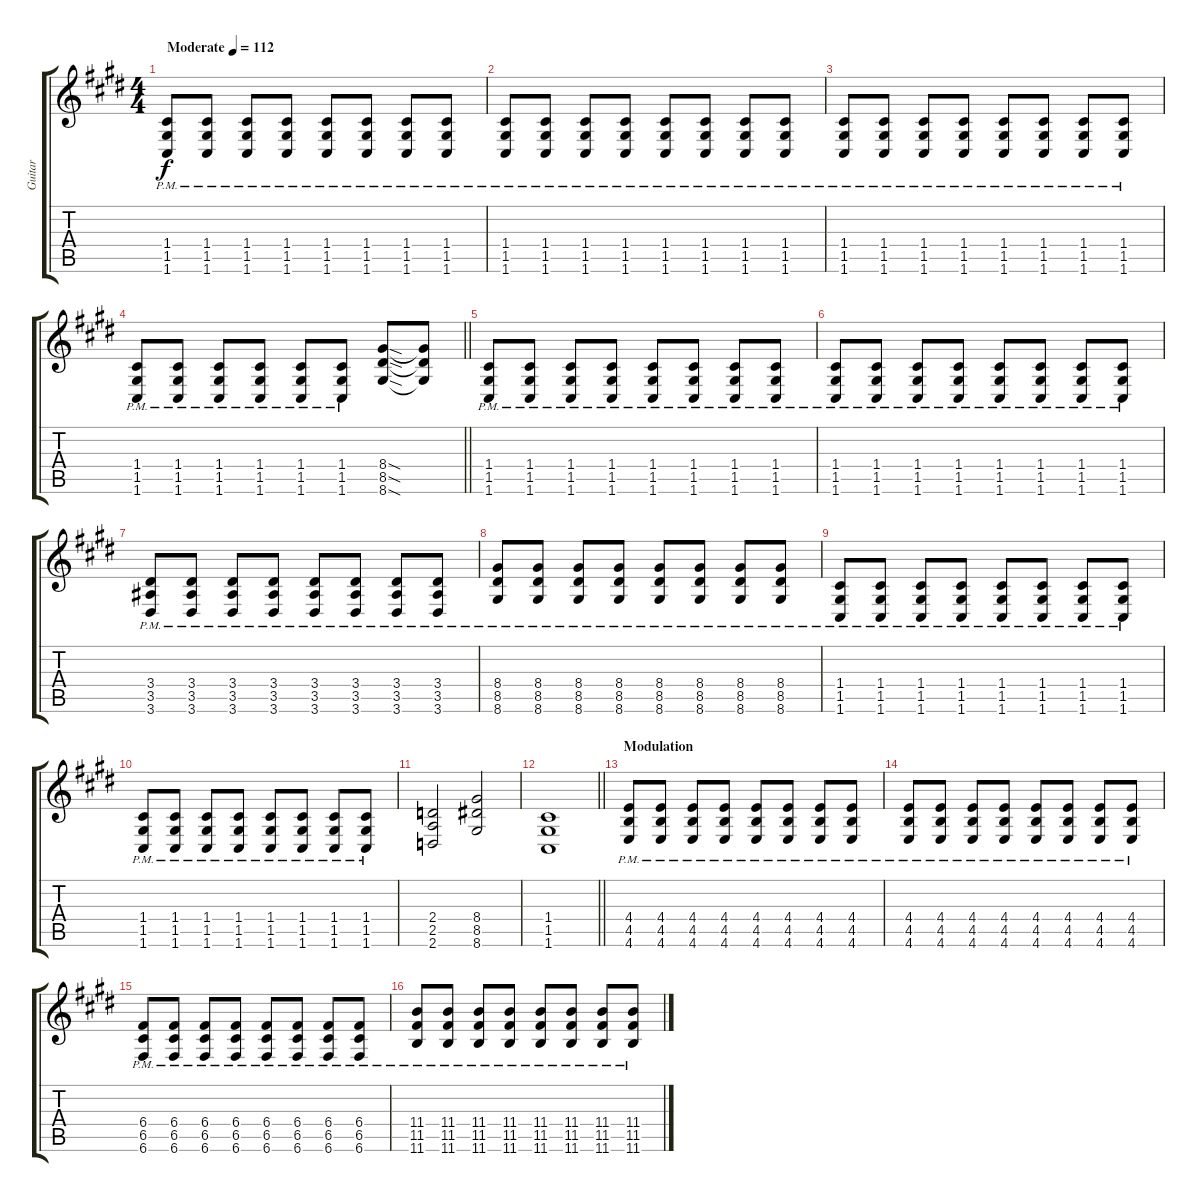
\track ("Guitar" "Guitar") {instrument distortionguitar}
\staff {score tabs}
\tuning (E4 C4 G3 C3 G2 C2) {hide}
\ts (4 4)
\section ("" "")
\tempo (112 "Moderate")
\clef g2
\ks c#minor
(1.4{pm} 1.5{pm} 1.6{pm}).8{dy f instrument distortionguitar} (1.4{pm} 1.5{pm} 1.6{pm}).8 (1.4{pm} 1.5{pm} 1.6{pm}).8 (1.4{pm} 1.5{pm} 1.6{pm}).8 (1.4{pm} 1.5{pm} 1.6{pm}).8 (1.4{pm} 1.5{pm} 1.6{pm}).8 (1.4{pm} 1.5{pm} 1.6{pm}).8 (1.4{pm} 1.5{pm} 1.6{pm}).8 |
(1.4{pm} 1.5{pm} 1.6{pm}).8 (1.4{pm} 1.5{pm} 1.6{pm}).8 (1.4{pm} 1.5{pm} 1.6{pm}).8 (1.4{pm} 1.5{pm} 1.6{pm}).8 (1.4{pm} 1.5{pm} 1.6{pm}).8 (1.4{pm} 1.5{pm} 1.6{pm}).8 (1.4{pm} 1.5{pm} 1.6{pm}).8 (1.4{pm} 1.5{pm} 1.6{pm}).8 |
(1.4{pm} 1.5{pm} 1.6{pm}).8 (1.4{pm} 1.5{pm} 1.6{pm}).8 (1.4{pm} 1.5{pm} 1.6{pm}).8 (1.4{pm} 1.5{pm} 1.6{pm}).8 (1.4{pm} 1.5{pm} 1.6{pm}).8 (1.4{pm} 1.5{pm} 1.6{pm}).8 (1.4{pm} 1.5{pm} 1.6{pm}).8 (1.4{pm} 1.5{pm} 1.6{pm}).8 |
\barLineRight lightlight
(1.4{pm} 1.5{pm} 1.6{pm}).8 (1.4{pm} 1.5{pm} 1.6{pm}).8 (1.4{pm} 1.5{pm} 1.6{pm}).8 (1.4{pm} 1.5{pm} 1.6{pm}).8 (1.4{pm} 1.5{pm} 1.6{pm}).8 (1.4{pm} 1.5{pm} 1.6{pm}).8 (8.4{sod} 8.5{sod} 8.6{sod}).8 (8.4{t} 8.5{t} 8.6{t}).8 |
\section ("" "")
(1.4{pm} 1.5{pm} 1.6{pm}).8 (1.4{pm} 1.5{pm} 1.6{pm}).8 (1.4{pm} 1.5{pm} 1.6{pm}).8 (1.4{pm} 1.5{pm} 1.6{pm}).8 (1.4{pm} 1.5{pm} 1.6{pm}).8 (1.4{pm} 1.5{pm} 1.6{pm}).8 (1.4{pm} 1.5{pm} 1.6{pm}).8 (1.4{pm} 1.5{pm} 1.6{pm}).8 |
(1.4{pm} 1.5{pm} 1.6{pm}).8 (1.4{pm} 1.5{pm} 1.6{pm}).8 (1.4{pm} 1.5{pm} 1.6{pm}).8 (1.4{pm} 1.5{pm} 1.6{pm}).8 (1.4{pm} 1.5{pm} 1.6{pm}).8 (1.4{pm} 1.5{pm} 1.6{pm}).8 (1.4{pm} 1.5{pm} 1.6{pm}).8 (1.4{pm} 1.5{pm} 1.6{pm}).8 |
(3.4{pm} 3.5{pm} 3.6{pm}).8 (3.4{pm} 3.5{pm} 3.6{pm}).8 (3.4{pm} 3.5{pm} 3.6{pm}).8 (3.4{pm} 3.5{pm} 3.6{pm}).8 (3.4{pm} 3.5{pm} 3.6{pm}).8 (3.4{pm} 3.5{pm} 3.6{pm}).8 (3.4{pm} 3.5{pm} 3.6{pm}).8 (3.4{pm} 3.5{pm} 3.6{pm}).8 |
(8.4{pm} 8.5{pm} 8.6{pm}).8 (8.4{pm} 8.5{pm} 8.6{pm}).8 (8.4{pm} 8.5{pm} 8.6{pm}).8 (8.4{pm} 8.5{pm} 8.6{pm}).8 (8.4{pm} 8.5{pm} 8.6{pm}).8 (8.4{pm} 8.5{pm} 8.6{pm}).8 (8.4{pm} 8.5{pm} 8.6{pm}).8 (8.4{pm} 8.5{pm} 8.6{pm}).8 |
(1.4{pm} 1.5{pm} 1.6{pm}).8 (1.4{pm} 1.5{pm} 1.6{pm}).8 (1.4{pm} 1.5{pm} 1.6{pm}).8 (1.4{pm} 1.5{pm} 1.6{pm}).8 (1.4{pm} 1.5{pm} 1.6{pm}).8 (1.4{pm} 1.5{pm} 1.6{pm}).8 (1.4{pm} 1.5{pm} 1.6{pm}).8 (1.4{pm} 1.5{pm} 1.6{pm}).8 |
(1.4{pm} 1.5{pm} 1.6{pm}).8 (1.4{pm} 1.5{pm} 1.6{pm}).8 (1.4{pm} 1.5{pm} 1.6{pm}).8 (1.4{pm} 1.5{pm} 1.6{pm}).8 (1.4{pm} 1.5{pm} 1.6{pm}).8 (1.4{pm} 1.5{pm} 1.6{pm}).8 (1.4{pm} 1.5{pm} 1.6{pm}).8 (1.4{pm} 1.5{pm} 1.6{pm}).8 |
(2.4 2.5 2.6).2 (8.4 8.5 8.6).2 |
\barLineRight lightlight
(1.4 1.5 1.6).1 |
\section ("" "Modulation")
(4.4{pm} 4.5{pm} 4.6{pm}).8 (4.4{pm} 4.5{pm} 4.6{pm}).8 (4.4{pm} 4.5{pm} 4.6{pm}).8 (4.4{pm} 4.5{pm} 4.6{pm}).8 (4.4{pm} 4.5{pm} 4.6{pm}).8 (4.4{pm} 4.5{pm} 4.6{pm}).8 (4.4{pm} 4.5{pm} 4.6{pm}).8 (4.4{pm} 4.5{pm} 4.6{pm}).8 |
(4.4{pm} 4.5{pm} 4.6{pm}).8 (4.4{pm} 4.5{pm} 4.6{pm}).8 (4.4{pm} 4.5{pm} 4.6{pm}).8 (4.4{pm} 4.5{pm} 4.6{pm}).8 (4.4{pm} 4.5{pm} 4.6{pm}).8 (4.4{pm} 4.5{pm} 4.6{pm}).8 (4.4{pm} 4.5{pm} 4.6{pm}).8 (4.4{pm} 4.5{pm} 4.6{pm}).8 |
(6.4{pm} 6.5{pm} 6.6{pm}).8 (6.4{pm} 6.5{pm} 6.6{pm}).8 (6.4{pm} 6.5{pm} 6.6{pm}).8 (6.4{pm} 6.5{pm} 6.6{pm}).8 (6.4{pm} 6.5{pm} 6.6{pm}).8 (6.4{pm} 6.5{pm} 6.6{pm}).8 (6.4{pm} 6.5{pm} 6.6{pm}).8 (6.4{pm} 6.5{pm} 6.6{pm}).8 |
(11.4{pm} 11.5{pm} 11.6{pm}).8 (11.4{pm} 11.5{pm} 11.6{pm}).8 (11.4{pm} 11.5{pm} 11.6{pm}).8 (11.4{pm} 11.5{pm} 11.6{pm}).8 (11.4{pm} 11.5{pm} 11.6{pm}).8 (11.4{pm} 11.5{pm} 11.6{pm}).8 (11.4{pm} 11.5{pm} 11.6{pm}).8 (11.4{pm} 11.5{pm} 11.6{pm}).8
